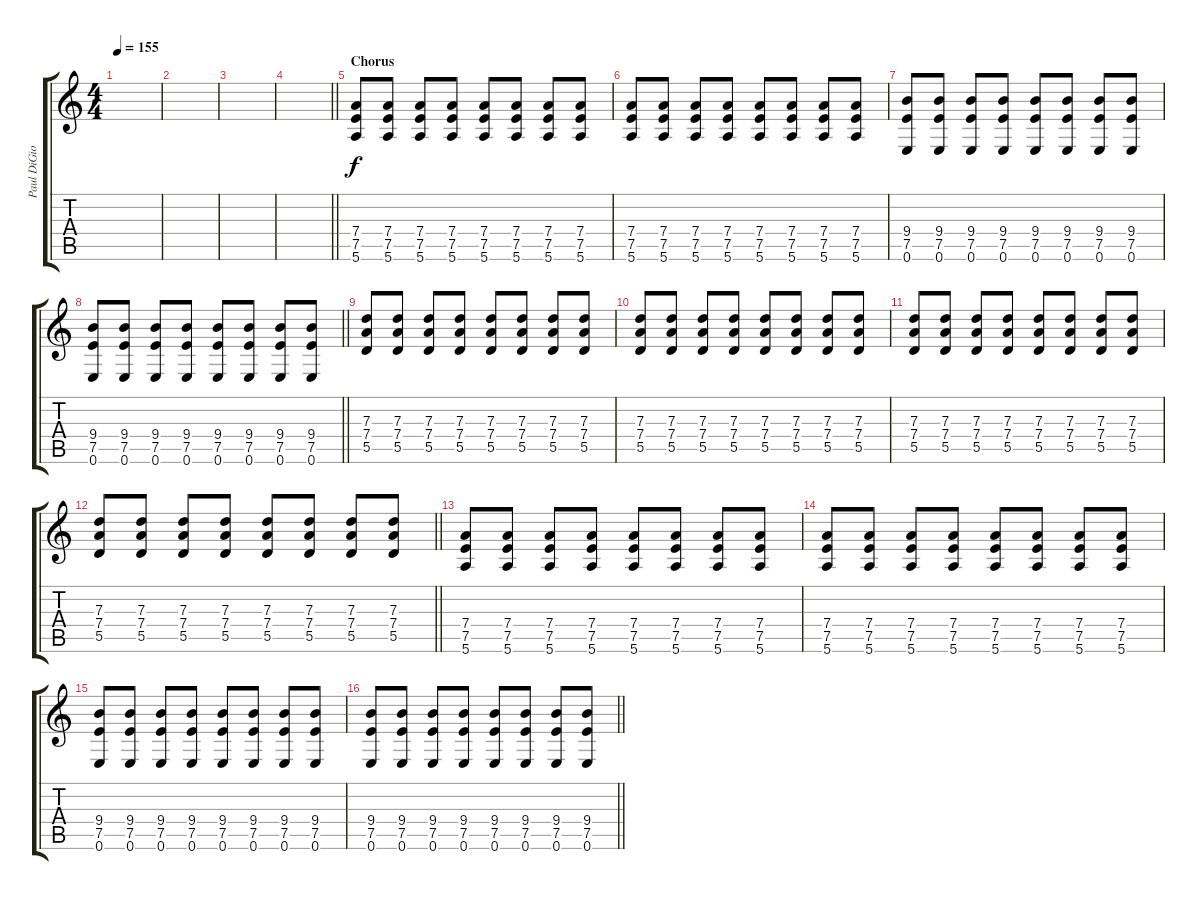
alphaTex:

\track ("Paul DiGiovanni (Studio Guitar)" "Paul DiGio") {instrument overdrivenguitar}
\staff {score tabs}
\tuning (E4 B3 G3 D3 A2 E2) {hide}
\ts (4 4)
\tempo 155
\clef g2
\ks c
|
|
|
\barLineRight lightlight
|
\section ("" "Chorus")
(7.4 7.5 5.6).8{instrument overdrivenguitar} (7.4 7.5 5.6).8 (7.4 7.5 5.6).8 (7.4 7.5 5.6).8 (7.4 7.5 5.6).8 (7.4 7.5 5.6).8 (7.4 7.5 5.6).8 (7.4 7.5 5.6).8 |
(7.4 7.5 5.6).8 (7.4 7.5 5.6).8 (7.4 7.5 5.6).8 (7.4 7.5 5.6).8 (7.4 7.5 5.6).8 (7.4 7.5 5.6).8 (7.4 7.5 5.6).8 (7.4 7.5 5.6).8 |
(9.4 7.5 0.6).8 (9.4 7.5 0.6).8 (9.4 7.5 0.6).8 (9.4 7.5 0.6).8 (9.4 7.5 0.6).8 (9.4 7.5 0.6).8 (9.4 7.5 0.6).8 (9.4 7.5 0.6).8 |
\barLineRight lightlight
(9.4 7.5 0.6).8 (9.4 7.5 0.6).8 (9.4 7.5 0.6).8 (9.4 7.5 0.6).8 (9.4 7.5 0.6).8 (9.4 7.5 0.6).8 (9.4 7.5 0.6).8 (9.4 7.5 0.6).8 |
(7.3 7.4 5.5).8 (7.3 7.4 5.5).8 (7.3 7.4 5.5).8 (7.3 7.4 5.5).8 (7.3 7.4 5.5).8 (7.3 7.4 5.5).8 (7.3 7.4 5.5).8 (7.3 7.4 5.5).8 |
(7.3 7.4 5.5).8 (7.3 7.4 5.5).8 (7.3 7.4 5.5).8 (7.3 7.4 5.5).8 (7.3 7.4 5.5).8 (7.3 7.4 5.5).8 (7.3 7.4 5.5).8 (7.3 7.4 5.5).8 |
(7.3 7.4 5.5).8 (7.3 7.4 5.5).8 (7.3 7.4 5.5).8 (7.3 7.4 5.5).8 (7.3 7.4 5.5).8 (7.3 7.4 5.5).8 (7.3 7.4 5.5).8 (7.3 7.4 5.5).8 |
\barLineRight lightlight
(7.3 7.4 5.5).8 (7.3 7.4 5.5).8 (7.3 7.4 5.5).8 (7.3 7.4 5.5).8 (7.3 7.4 5.5).8 (7.3 7.4 5.5).8 (7.3 7.4 5.5).8 (7.3 7.4 5.5).8 |
(7.4 7.5 5.6).8{instrument overdrivenguitar} (7.4 7.5 5.6).8 (7.4 7.5 5.6).8 (7.4 7.5 5.6).8 (7.4 7.5 5.6).8 (7.4 7.5 5.6).8 (7.4 7.5 5.6).8 (7.4 7.5 5.6).8 |
(7.4 7.5 5.6).8 (7.4 7.5 5.6).8 (7.4 7.5 5.6).8 (7.4 7.5 5.6).8 (7.4 7.5 5.6).8 (7.4 7.5 5.6).8 (7.4 7.5 5.6).8 (7.4 7.5 5.6).8 |
(9.4 7.5 0.6).8 (9.4 7.5 0.6).8 (9.4 7.5 0.6).8 (9.4 7.5 0.6).8 (9.4 7.5 0.6).8 (9.4 7.5 0.6).8 (9.4 7.5 0.6).8 (9.4 7.5 0.6).8 |
\barLineRight lightlight
(9.4 7.5 0.6).8 (9.4 7.5 0.6).8 (9.4 7.5 0.6).8 (9.4 7.5 0.6).8 (9.4 7.5 0.6).8 (9.4 7.5 0.6).8 (9.4 7.5 0.6).8 (9.4 7.5 0.6).8
